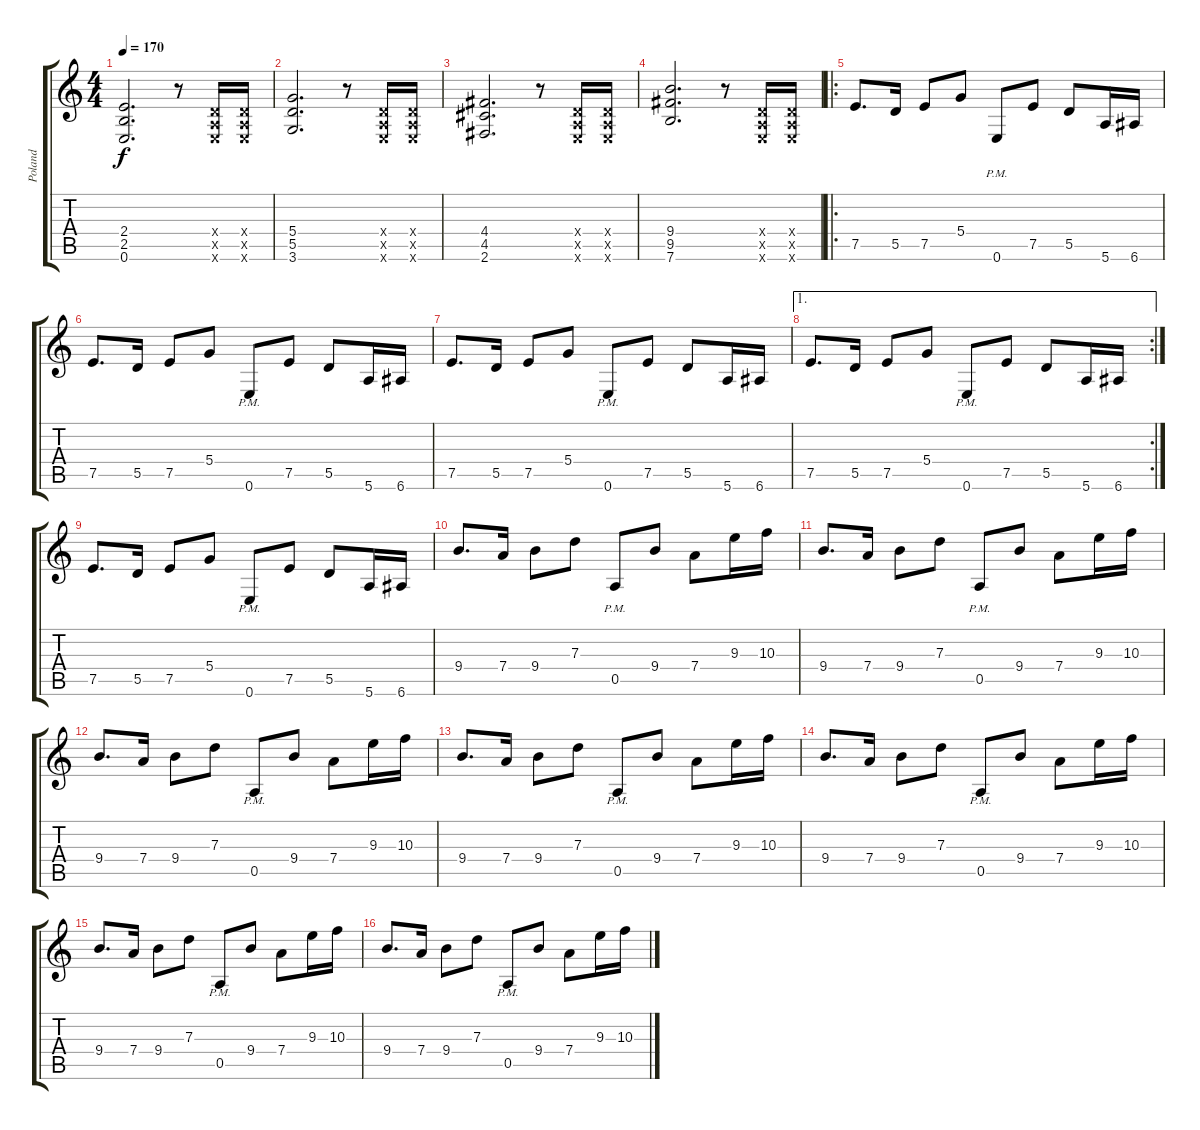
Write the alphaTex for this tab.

\track ("Poland" "Poland") {instrument distortionguitar}
\staff {score tabs}
\tuning (E4 B3 G3 D3 A2 E2) {hide}
\ts (4 4)
\tempo 170
\clef g2
\ks c
(2.4 2.5 0.6).2{d dy f} r.8 (0.4{x} 0.5{x} 0.6{x}).16 (0.4{x} 0.5{x} 0.6{x}).16 |
(5.4 5.5 3.6).2{d} r.8 (0.4{x} 0.5{x} 0.6{x}).16 (0.4{x} 0.5{x} 0.6{x}).16 |
(4.4 4.5 2.6).2{d} r.8 (0.4{x} 0.5{x} 0.6{x}).16 (0.4{x} 0.5{x} 0.6{x}).16 |
(9.4 9.5 7.6).2{d} r.8 (0.4{x} 0.5{x} 0.6{x}).16 (0.4{x} 0.5{x} 0.6{x}).16 |
\ro
7.5.8{d} 5.5.16 7.5.8 5.4.8 0.6{pm}.8 7.5.8 5.5.8 5.6.16 6.6.16 |
7.5.8{d} 5.5.16 7.5.8 5.4.8 0.6{pm}.8 7.5.8 5.5.8 5.6.16 6.6.16 |
7.5.8{d} 5.5.16 7.5.8 5.4.8 0.6{pm}.8 7.5.8 5.5.8 5.6.16 6.6.16 |
\ae 1
\rc 2
7.5.8{d} 5.5.16 7.5.8 5.4.8 0.6{pm}.8 7.5.8 5.5.8 5.6.16 6.6.16 |
7.5.8{d} 5.5.16 7.5.8 5.4.8 0.6{pm}.8 7.5.8 5.5.8 5.6.16 6.6.16 |
9.4.8{d} 7.4.16 9.4.8 7.3.8 0.5{pm}.8 9.4.8 7.4.8 9.3.16 10.3.16 |
9.4.8{d} 7.4.16 9.4.8 7.3.8 0.5{pm}.8 9.4.8 7.4.8 9.3.16 10.3.16 |
9.4.8{d} 7.4.16 9.4.8 7.3.8 0.5{pm}.8 9.4.8 7.4.8 9.3.16 10.3.16 |
9.4.8{d} 7.4.16 9.4.8 7.3.8 0.5{pm}.8 9.4.8 7.4.8 9.3.16 10.3.16 |
9.4.8{d} 7.4.16 9.4.8 7.3.8 0.5{pm}.8 9.4.8 7.4.8 9.3.16 10.3.16 |
9.4.8{d} 7.4.16 9.4.8 7.3.8 0.5{pm}.8 9.4.8 7.4.8 9.3.16 10.3.16 |
9.4.8{d} 7.4.16 9.4.8 7.3.8 0.5{pm}.8 9.4.8 7.4.8 9.3.16 10.3.16
